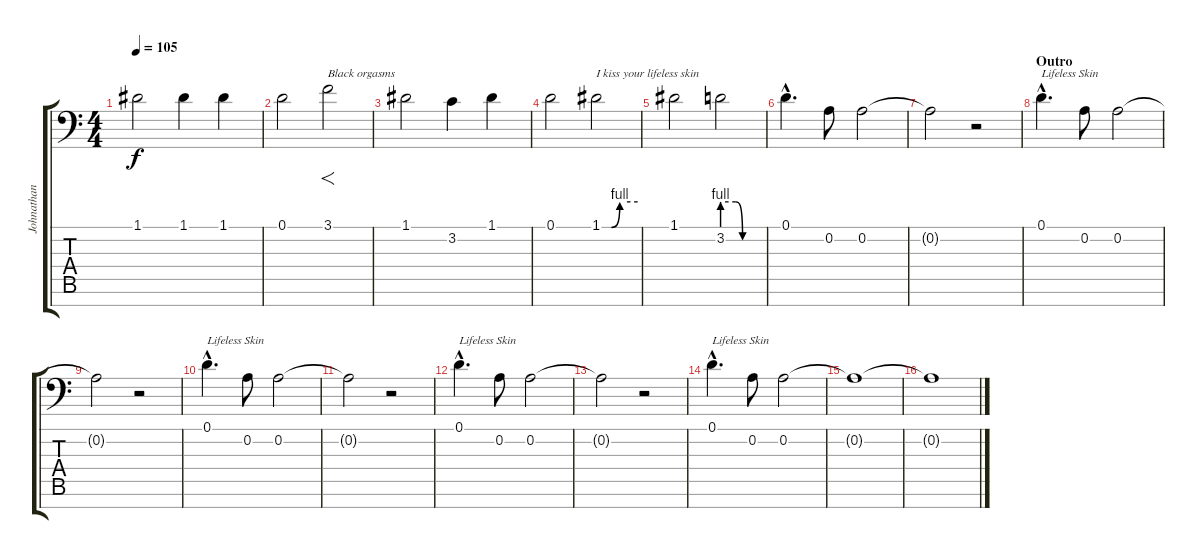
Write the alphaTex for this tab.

\track ("Johnathan Davis - Vocals / Bagpipe" "Johnathan ") {instrument stringensemble1}
\staff {score tabs}
\tuning (D4 A3 F3 C3 G2 D2 A1) {hide}
\ts (4 4)
\tempo 105
\clef f4
\ks c
1.1.2{dy f} 1.1.4 1.1.4 |
0.1.2 3.1.2{f txt "Black orgasms "} |
1.1.2 3.2.4 1.1.4 |
0.1.2 1.1{be (custom 0 0 16 0 30 4 60 4)}.2{txt "I kiss your lifeless skin "} |
1.1.2 3.2{be (custom 0 4 20 4 30 0 40 0 60 0)}.2 |
0.1{hac}.4{d} 0.2.8 0.2.2 |
0.2{t}.2 r.2 |
\section ("" "Outro")
0.1{hac}.4{d txt "Lifeless Skin"} 0.2.8 0.2.2 |
0.2{t}.2 r.2 |
0.1{hac}.4{d txt "Lifeless Skin"} 0.2.8 0.2.2 |
0.2{t}.2 r.2 |
0.1{hac}.4{d txt "Lifeless Skin"} 0.2.8 0.2.2 |
0.2{t}.2 r.2 |
0.1{hac}.4{d txt "Lifeless Skin"} 0.2.8 0.2.2 |
0.2{t}.1 |
0.2{t}.1
